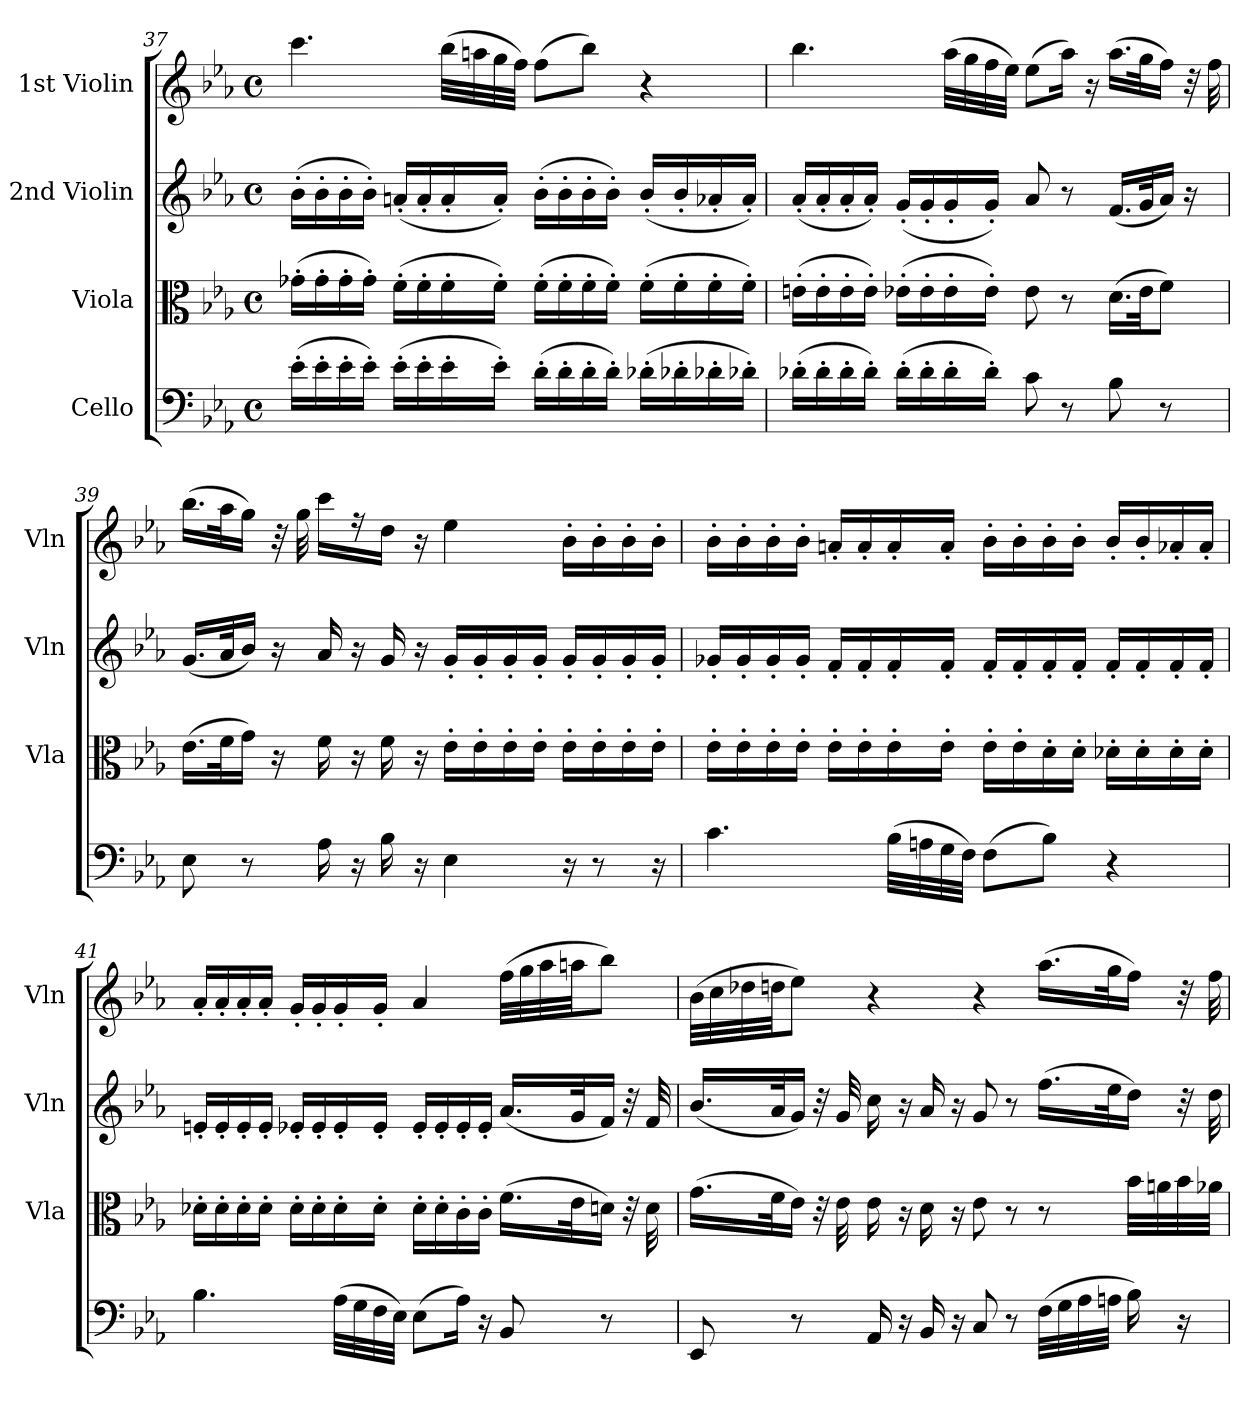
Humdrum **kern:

**kern	**kern	**kern	**kern
*part4	*part3	*part2	*part1
*staff4	*staff3	*staff2	*staff1
*I"Cello	*I"Viola	*I"2nd Violin	*I"1st Violin
*	*I'Vla	*I'Vln	*I'Vln
*clefF4	*clefC3	*clefG2	*clefG2
*k[b-e-a-]	*k[b-e-a-]	*k[b-e-a-]	*k[b-e-a-]
*E-:	*E-:	*E-:	*E-:
*M4/4	*M4/4	*M4/4	*M4/4
*met(c)	*met(c)	*met(c)	*met(c)
=37	=37	=37	=37
(16e-'>\LL	(16g-X'>\LL	(16b-'>\LL	4.ccc\
16e-'>\	16g-'>\	16b-'>\	.
16e-'>\	16g-'>\	16b-'>\	.
16e-'>\JJ)	16g-'>\JJ)	16b-'>\JJ)	.
(16e-'>\LL	(16f'>\LL	(16an'</LL	.
16e-'>\	16f'>\	16a'</	.
16e-'>\	16f'>\	16a'</	(32bb-\LLL
.	.	.	32aan\
16e-'>\JJ)	16f'>\JJ)	16a'</JJ)	32gg\
.	.	.	32ff\JJJ)
(16d'>\LL	(16f'>\LL	(16b-'>\LL	(8ff\L
16d'>\	16f'>\	16b-'>\	.
16d'>\	16f'>\	16b-'>\	8bb-\J)
16d'>\JJ)	16f'>\JJ)	16b-'>\JJ)	.
(16d-X'>\LL	(16f'>\LL	(16b-'</LL	4r
16d-X'>\	16f'>\	16b-'</	.
16d-X'>\	16f'>\	16a-X'</	.
16d-X'>\JJ)	16f'>\JJ)	16a-'</JJ)	.
=38	=38	=38	=38
(16d-X'>\LL	(16en'>\LL	(16a-'</LL	4.bb-\
16d-'>\	16e'>\	16a-'</	.
16d-'>\	16e'>\	16a-'</	.
16d-'>\JJ)	16e'>\JJ)	16a-'</JJ)	.
(16d-'>\LL	(16e-X'>\LL	(16g'</LL	.
16d-'>\	16e-'>\	16g'</	.
16d-'>\	16e-'>\	16g'</	(32aa-\LLL
.	.	.	32gg\
16d-'>\JJ)	16e-'>\JJ)	16g'</JJ)	32ff\
.	.	.	32ee-\JJJ)
8c\	8e-\	8a-/	(8ee-\L
8r	8r	8r	16aa-\Jk)
.	.	.	16r
8B-\	(16.d\LL	(16.f/LL	(16.aa-\LL
.	32e-\Jk	32g/k	32gg\k
8r	8f\J)	16a-/JJ)	16ff\JJ)
.	.	16r	32r
.	.	.	32ff\
=39	=39	=39	=39
8E-\	(16.e-\LL	(16.g/LL	(16.bb-\LL
.	32f\k	32a-/k	32aa-\k
8r	16g\JJ)	16b-/JJ)	16gg\JJ)
.	16r	16r	32r
.	.	.	32gg\
16A-\	16f\	16a-/	16ccc\KL
16r	16r	16r	16r
16B-\	16f\	16g/	16dd\Jk
16r	16r	16r	16r
4E-\	16e-'>\LL	16g'</LL	4ee-\
.	16e-'>\	16g'</	.
.	16e-'>\	16g'</	.
.	16e-'>\JJ	16g'</JJ	.
16r	16e-'>\LL	16g'</LL	16b-'>\LL
8r	16e-'>\	16g'</	16b-'>\
.	16e-'>\	16g'</	16b-'>\
16r	16e-'>\JJ	16g'</JJ	16b-'>\JJ
=40	=40	=40	=40
4.c\	16e-'>\LL	16g-X'</LL	16b-'>\LL
.	16e-'>\	16g-'</	16b-'>\
.	16e-'>\	16g-'</	16b-'>\
.	16e-'>\JJ	16g-'</JJ	16b-'>\JJ
.	16e-'>\LL	16f'</LL	16an'</LL
.	16e-'>\	16f'</	16a'</
(32B-\LLL	16e-'>\	16f'</	16a'</
32An\	.	.	.
32G\	16e-'>\JJ	16f'</JJ	16a'</JJ
32F\JJJ)	.	.	.
(8F\L	16e-'>\LL	16f'</LL	16b-'>\LL
.	16e-'>\	16f'</	16b-'>\
8B-\J)	16d'>\	16f'</	16b-'>\
.	16d'>\JJ	16f'</JJ	16b-'>\JJ
4r	16d-X'>\LL	16f'</LL	16b-'</LL
.	16d-'>\	16f'</	16b-'</
.	16d-'>\	16f'</	16a-X'</
.	16d-'>\JJ	16f'</JJ	16a-'</JJ
=41	=41	=41	=41
4.B-\	16d-X'>\LL	16en'</LL	16a-'</LL
.	16d-'>\	16e'</	16a-'</
.	16d-'>\	16e'</	16a-'</
.	16d-'>\JJ	16e'</JJ	16a-'</JJ
.	16d-'>\LL	16e-X'</LL	16g'</LL
.	16d-'>\	16e-'</	16g'</
(32A-\LLL	16d-'>\	16e-'</	16g'</
32G\	.	.	.
32F\	16d-'>\JJ	16e-'</JJ	16g'</JJ
32E-\JJJ)	.	.	.
(8E-\L	16d-'>\LL	16e-'</LL	4a-/
.	16d-'>\	16e-'</	.
16A-\Jk)	16c'>\	16e-'</	.
16r	16c'>\JJ	16e-'</JJ	.
8BB-/	(16.f\LL	(16.a-/LL	(32ff\LLL
.	.	.	32gg\
.	.	.	32aa-\
.	32e-\k	32g/k	32aan\JJ
8r	16dn\JJ)	16f/JJ)	8bb-\J)
.	32r	32r	.
.	32d\	32f/	.
=42	=42	=42	=42
8EE-/	(16.g\LL	(16.b-/LL	(32b-\LLL
.	.	.	32cc\
.	.	.	32dd-X\
.	32f\k	32a-/k	32ddn\JJ
8r	16e-\JJ)	16g/JJ)	8ee-\J)
.	32r	32r	.
.	32e-\	32g/	.
16AA-/	16e-\	16cc\	4r
16r	16r	16r	.
16BB-/	16d\	16a-/	.
16r	16r	16r	.
8C/	8e-\	8g/	4r
8r	8r	8r	.
(32F\LLL	8r	(16.ff\LL	(16.aa-\LL
32G\	.	.	.
32A-\	.	.	.
32An\JJJ	.	32ee-\k	32gg\k
16B-\)	32b-\LLL	16dd\JJ)	16ff\JJ)
.	32an\	.	.
16r	32b-\	32r	32r
.	32a-X\JJJ	32dd\	32ff\
=	=	=	=
*-	*-	*-	*-
